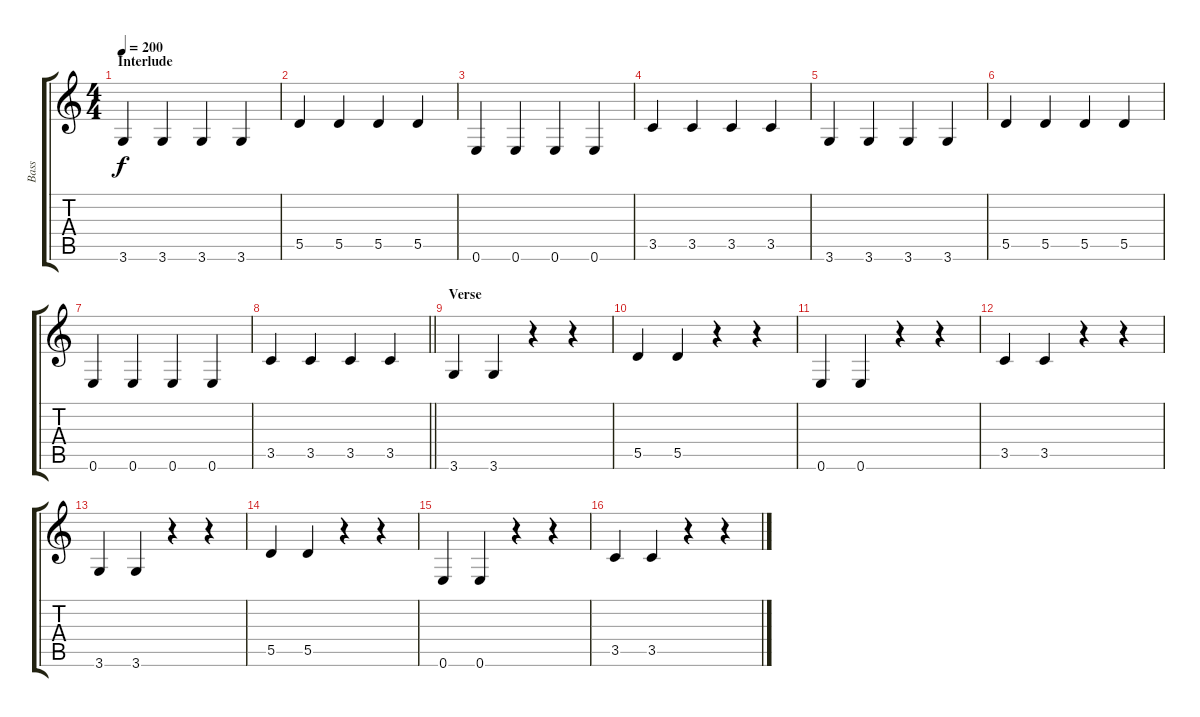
\track ("Bass" "Bass") {instrument electricbasspick}
\staff {score tabs}
\tuning (E4 B3 G3 D3 A2 E2) {hide}
\ts (4 4)
\section ("" "Interlude")
\tempo 200
\clef g2
\ks c
3.6.4{dy f} 3.6.4 3.6.4 3.6.4 |
5.5.4 5.5.4 5.5.4 5.5.4 |
0.6.4 0.6.4 0.6.4 0.6.4 |
3.5.4 3.5.4 3.5.4 3.5.4 |
3.6.4 3.6.4 3.6.4 3.6.4 |
5.5.4 5.5.4 5.5.4 5.5.4 |
0.6.4 0.6.4 0.6.4 0.6.4 |
\barLineRight lightlight
3.5.4 3.5.4 3.5.4 3.5.4 |
\section ("" "Verse")
3.6.4 3.6.4 r.4 r.4 |
5.5.4 5.5.4 r.4 r.4 |
0.6.4 0.6.4 r.4 r.4 |
3.5.4 3.5.4 r.4 r.4 |
3.6.4 3.6.4 r.4 r.4 |
5.5.4 5.5.4 r.4 r.4 |
0.6.4 0.6.4 r.4 r.4 |
3.5.4 3.5.4 r.4 r.4
